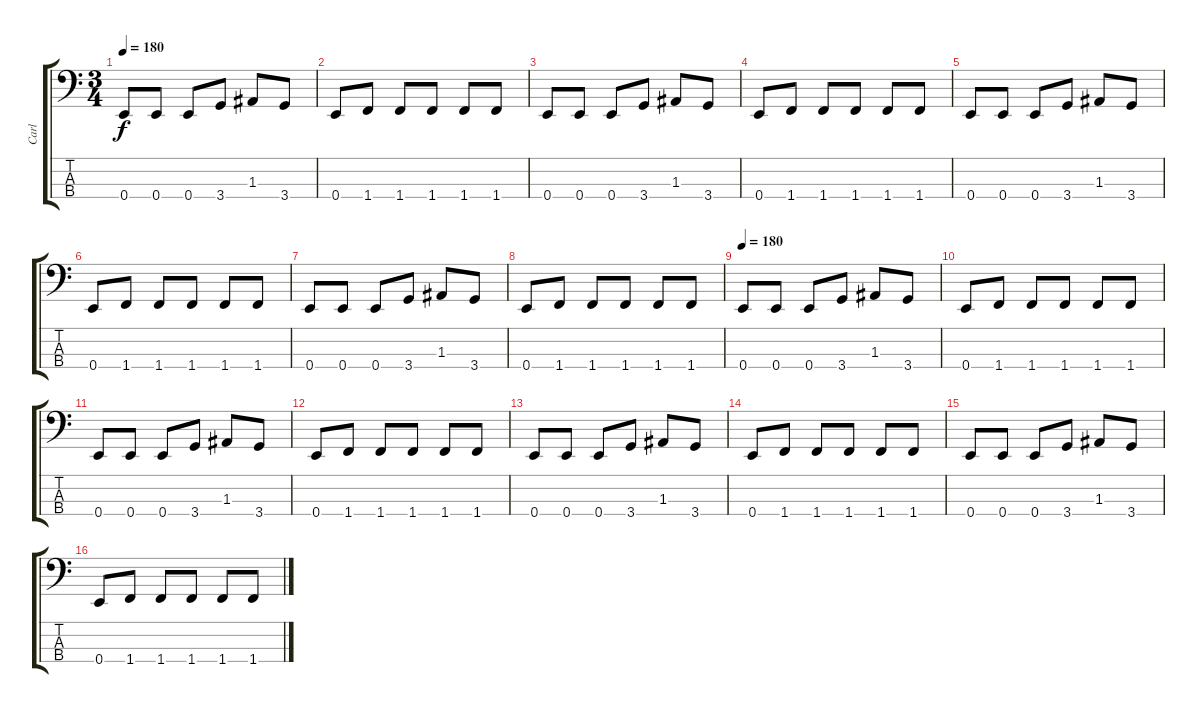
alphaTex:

\track ("Carl" "Carl") {instrument fretlessbass}
\staff {score tabs}
\tuning (G2 D2 A1 E1) {hide}
\ts (3 4)
\tempo 180
\clef f4
\ks c
0.4.8{dy f} 0.4.8 0.4.8 3.4.8 1.3.8 3.4.8 |
0.4.8 1.4.8 1.4.8 1.4.8 1.4.8 1.4.8 |
0.4.8 0.4.8 0.4.8 3.4.8 1.3.8 3.4.8 |
0.4.8 1.4.8 1.4.8 1.4.8 1.4.8 1.4.8 |
0.4.8 0.4.8 0.4.8 3.4.8 1.3.8 3.4.8 |
0.4.8 1.4.8 1.4.8 1.4.8 1.4.8 1.4.8 |
0.4.8 0.4.8 0.4.8 3.4.8 1.3.8 3.4.8 |
0.4.8 1.4.8 1.4.8 1.4.8 1.4.8 1.4.8 |
\tempo 180
0.4.8 0.4.8 0.4.8 3.4.8 1.3.8 3.4.8 |
0.4.8 1.4.8 1.4.8 1.4.8 1.4.8 1.4.8 |
0.4.8 0.4.8 0.4.8 3.4.8 1.3.8 3.4.8 |
0.4.8 1.4.8 1.4.8 1.4.8 1.4.8 1.4.8 |
0.4.8 0.4.8 0.4.8 3.4.8 1.3.8 3.4.8 |
0.4.8 1.4.8 1.4.8 1.4.8 1.4.8 1.4.8 |
0.4.8 0.4.8 0.4.8 3.4.8 1.3.8 3.4.8 |
0.4.8 1.4.8 1.4.8 1.4.8 1.4.8 1.4.8
